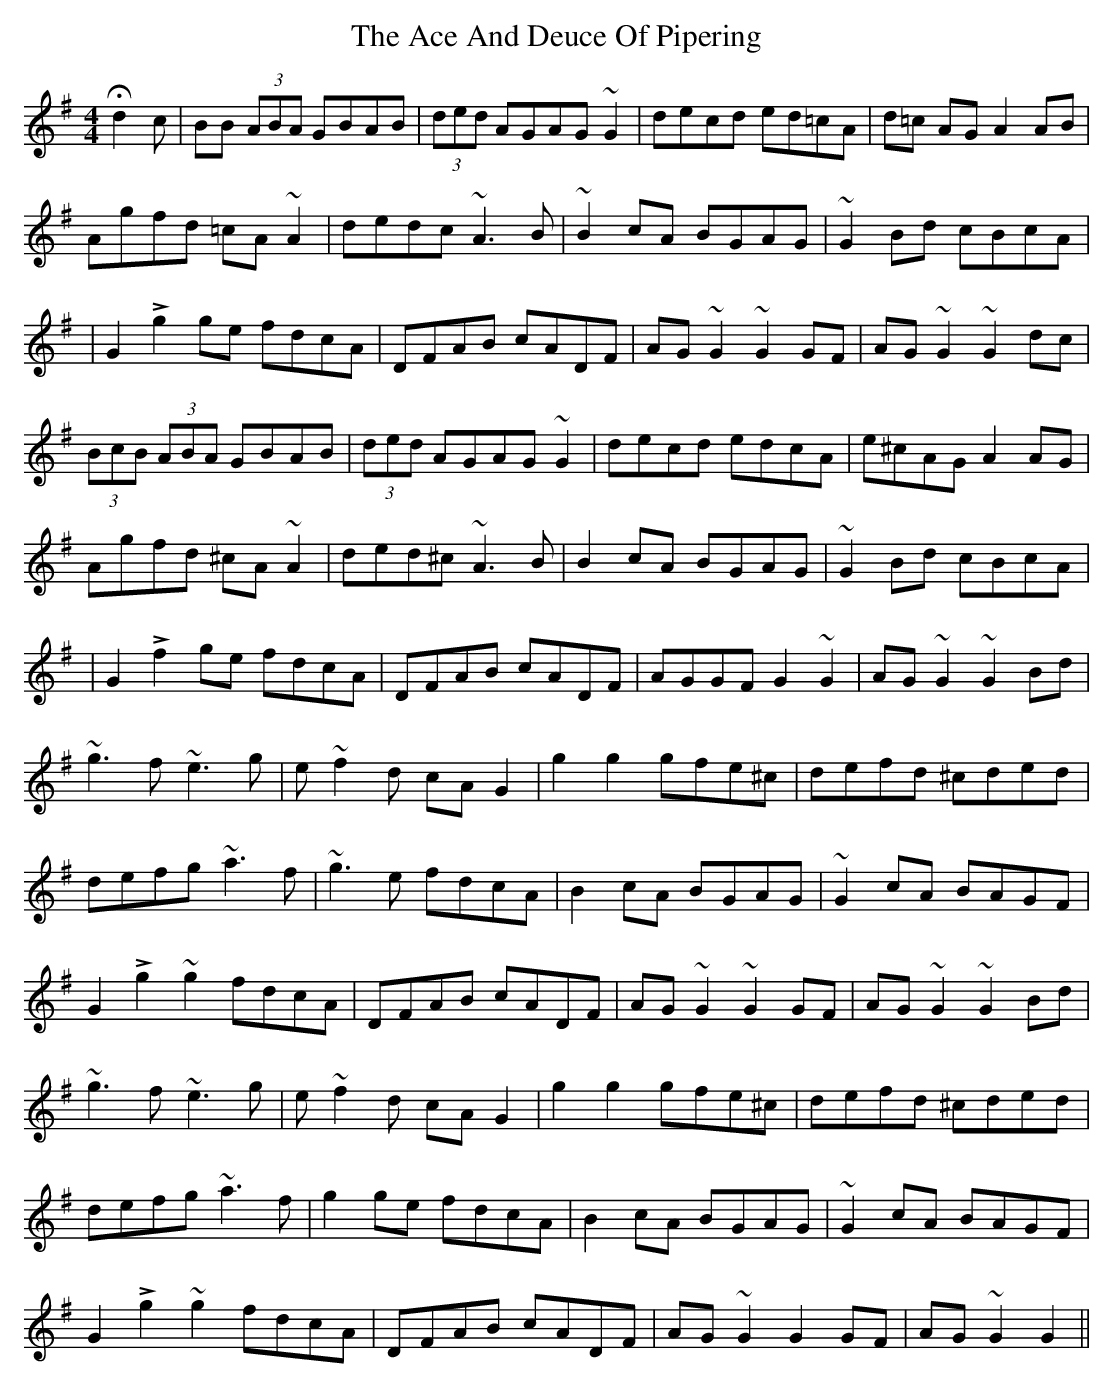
X:1
T: The Ace And Deuce Of Pipering
M: 4/4
L: 1/8
K: Gmaj
Hd2c|BB (3ABA GBAB | (3ded AGAG ~G2 | decd ed=cA | d=c AG A2 AB |
Agfd =cA ~A2 | dedc ~A3B | ~B2 cA BGAG | ~G2 Bd cBcA |
| G2 !accent! g2 ge fdcA | DFAB cADF | AG ~G2 ~G2 GF | AG ~G2 ~G2 dc |
(3BcB (3ABA GBAB | (3ded AGAG ~G2 | decd edcA | e^cAG A2AG |
Agfd ^cA ~A2 | ded^c ~3A3B | B2 cA BGAG | ~G2 Bd cBcA |
| G2 !accent!f2 ge fdcA | DFAB cADF | AGGF G2~G2 | AG~G2~G2 Bd |
~3g3f ~3e3 g | e~f2 d cAG2 | g2g2 gfe^c | defd ^cded |
defg ~a3f | ~g3e fdcA | B2cA BGAG | ~G2 cA BAGF |
G2 !accent!g2 ~g2 fdcA | DFAB cADF | AG~G2 ~G2GF | AG~G2 ~G2 Bd |
~3g3f ~3e3 g | e~f2d cAG2 | g2g2 gfe^c | defd ^cded |
defg ~a3f | g2ge fdcA | B2cA BGAG | ~G2cA BAGF |
G2 !accent!g2 ~g2 fdcA | DFAB cADF | AG~G2 G2GF | AG~G2 G2 ||
